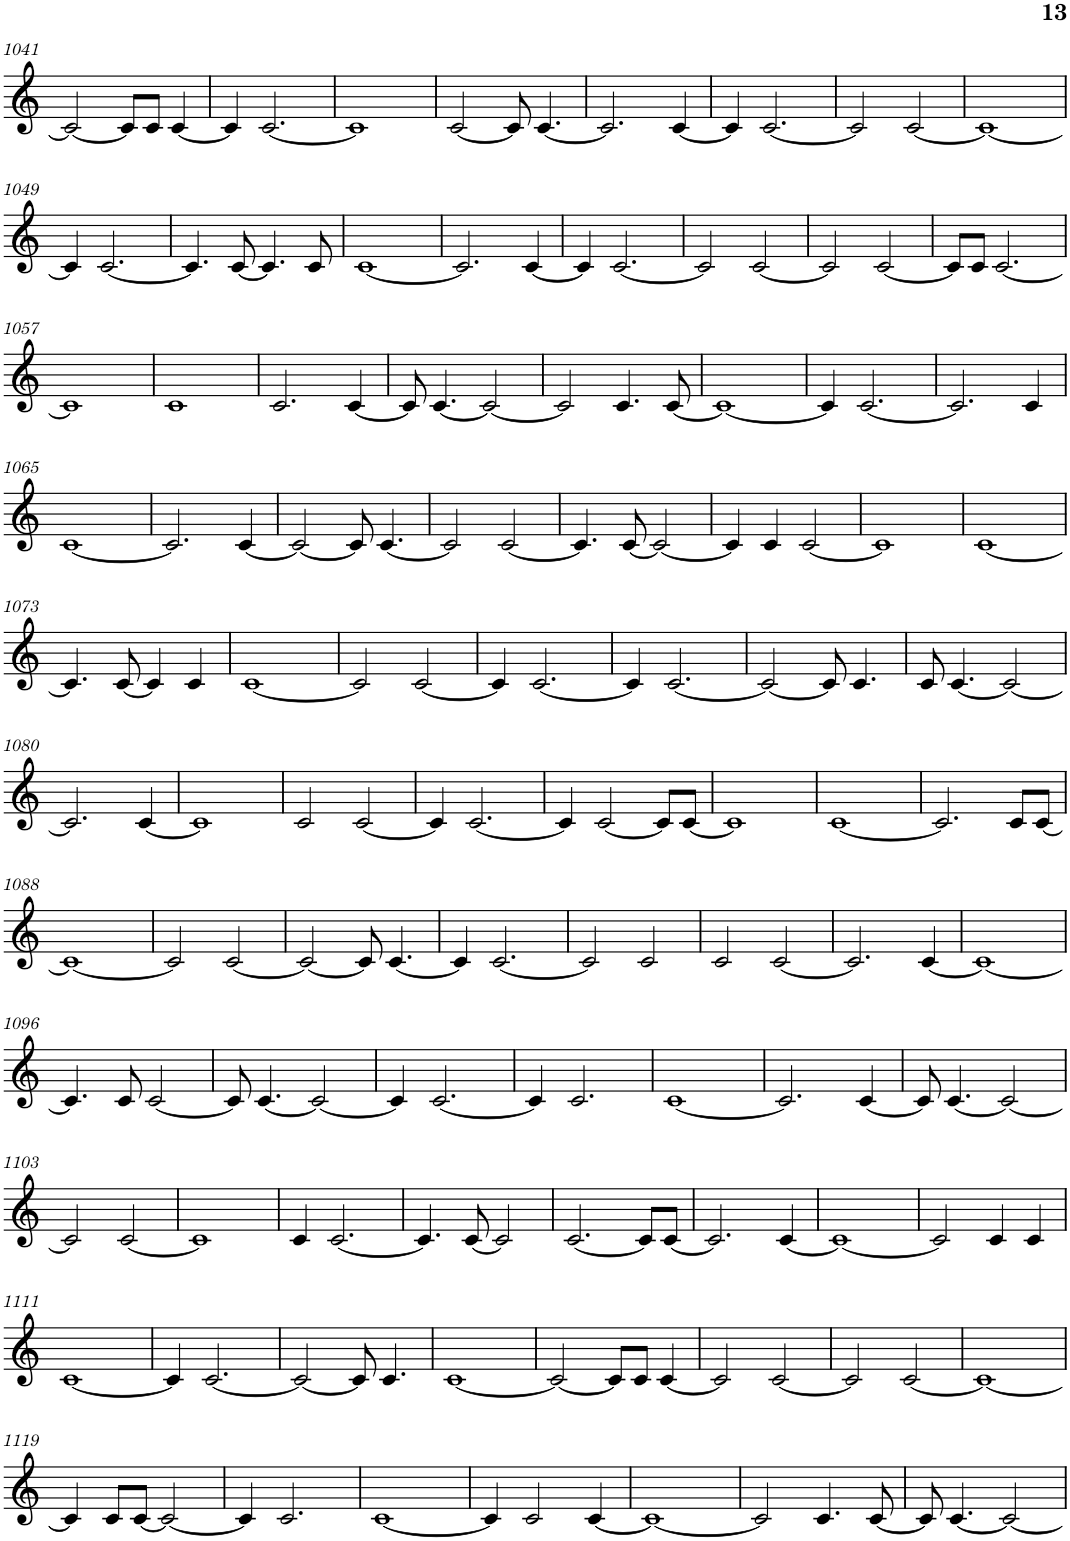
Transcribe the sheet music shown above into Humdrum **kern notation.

**kern
*part1
*staff1
*I"Piano
*I'Pno.
!!LO:PB:g=z
*clefG2
*k[]
*M4/4
=1041
2c/_
8c/L]
8c/J
[4c/
=1042
4c/]
[2.c/
=1043
1c]
=1044
[2c/
8c/]
[4.c/
=1045
2.c/]
[4c/
=1046
4c/]
[2.c/
=1047
2c/]
[2c/
=1048
1c_
!!LO:LB:g=z
=1049
4c/]
[2.c/
=1050
4.c/]
[8c/
4.c/]
8c/
=1051
[1c
=1052
2.c/]
[4c/
=1053
4c/]
[2.c/
=1054
2c/]
[2c/
=1055
2c/]
[2c/
=1056
8c/L]
8c/J
[2.c/
!!LO:LB:g=z
=1057
1c]
=1058
1c
=1059
2.c/
[4c/
=1060
8c/]
[4.c/
2c/_
=1061
2c/]
4.c/
[8c/
=1062
1c_
=1063
4c/]
[2.c/
=1064
2.c/]
4c/
!!LO:LB:g=z
=1065
[1c
=1066
2.c/]
[4c/
=1067
2c/_
8c/]
[4.c/
=1068
2c/]
[2c/
=1069
4.c/]
[8c/
2c/_
=1070
4c/]
4c/
[2c/
=1071
1c]
=1072
[1c
!!LO:LB:g=z
=1073
4.c/]
[8c/
4c/]
4c/
=1074
[1c
=1075
2c/]
[2c/
=1076
4c/]
[2.c/
=1077
4c/]
[2.c/
=1078
2c/_
8c/]
4.c/
=1079
8c/
[4.c/
2c/_
!!LO:LB:g=z
=1080
2.c/]
[4c/
=1081
1c]
=1082
2c/
[2c/
=1083
4c/]
[2.c/
=1084
4c/]
[2c/
8c/L]
[8c/J
=1085
1c]
=1086
[1c
=1087
2.c/]
8c/L
[8c/J
!!LO:LB:g=z
=1088
1c_
=1089
2c/]
[2c/
=1090
2c/_
8c/]
[4.c/
=1091
4c/]
[2.c/
=1092
2c/]
2c/
=1093
2c/
[2c/
=1094
2.c/]
[4c/
=1095
1c_
!!LO:LB:g=z
=1096
4.c/]
8c/
[2c/
=1097
8c/]
[4.c/
2c/_
=1098
4c/]
[2.c/
=1099
4c/]
2.c/
=1100
[1c
=1101
2.c/]
[4c/
=1102
8c/]
[4.c/
2c/_
!!LO:LB:g=z
=1103
2c/]
[2c/
=1104
1c]
=1105
4c/
[2.c/
=1106
4.c/]
[8c/
2c/]
=1107
[2.c/
8c/L]
[8c/J
=1108
2.c/]
[4c/
=1109
1c_
=1110
2c/]
4c/
4c/
!!LO:LB:g=z
=1111
[1c
=1112
4c/]
[2.c/
=1113
2c/_
8c/]
4.c/
=1114
[1c
=1115
2c/_
8c/L]
8c/J
[4c/
=1116
2c/]
[2c/
=1117
2c/]
[2c/
=1118
1c_
!!LO:LB:g=z
=1119
4c/]
8c/L
[8c/J
2c/_
=1120
4c/]
2.c/
=1121
[1c
=1122
4c/]
2c/
[4c/
=1123
1c_
=1124
2c/]
4.c/
[8c/
=1125
8c/]
[4.c/
2c/_
=
*-
